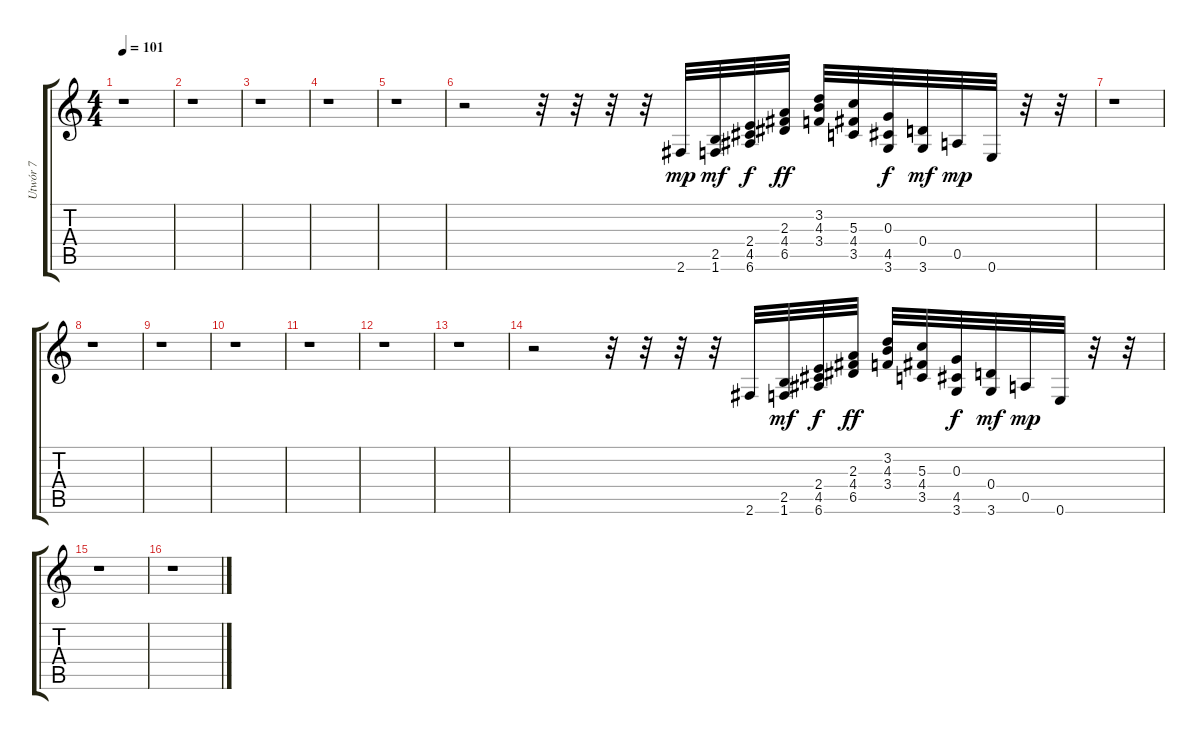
\track ("Utwór 7" "Utwór 7") {instrument synthbass1}
\staff {score tabs}
\tuning (E4 B3 G3 D3 A2 E2) {hide}
\ts (4 4)
\tempo 101
\clef g2
\ks c
r.1{dy mp instrument synthbass1} |
r.1 |
r.1 |
r.1 |
r.1 |
r.2 r.32 r.32 r.32 r.32 2.6.32 (2.5 1.6).32{dy mf} (2.4 4.5 6.6).32{dy f} (2.3 4.4 6.5).32{dy ff} (3.2 4.3 3.4).32 (5.3 4.4 3.5).32 (0.3 4.5 3.6).32{dy f} (0.4 3.6).32{dy mf} 0.5.32{dy mp} 0.6.32 r.32 r.32 |
r.1 |
r.1 |
r.1 |
r.1 |
r.1 |
r.1 |
r.1 |
r.2 r.32 r.32 r.32 r.32 2.6.32 (2.5 1.6).32{dy mf} (2.4 4.5 6.6).32{dy f} (2.3 4.4 6.5).32{dy ff} (3.2 4.3 3.4).32 (5.3 4.4 3.5).32 (0.3 4.5 3.6).32{dy f} (0.4 3.6).32{dy mf} 0.5.32{dy mp} 0.6.32 r.32 r.32 |
r.1 |
r.1
